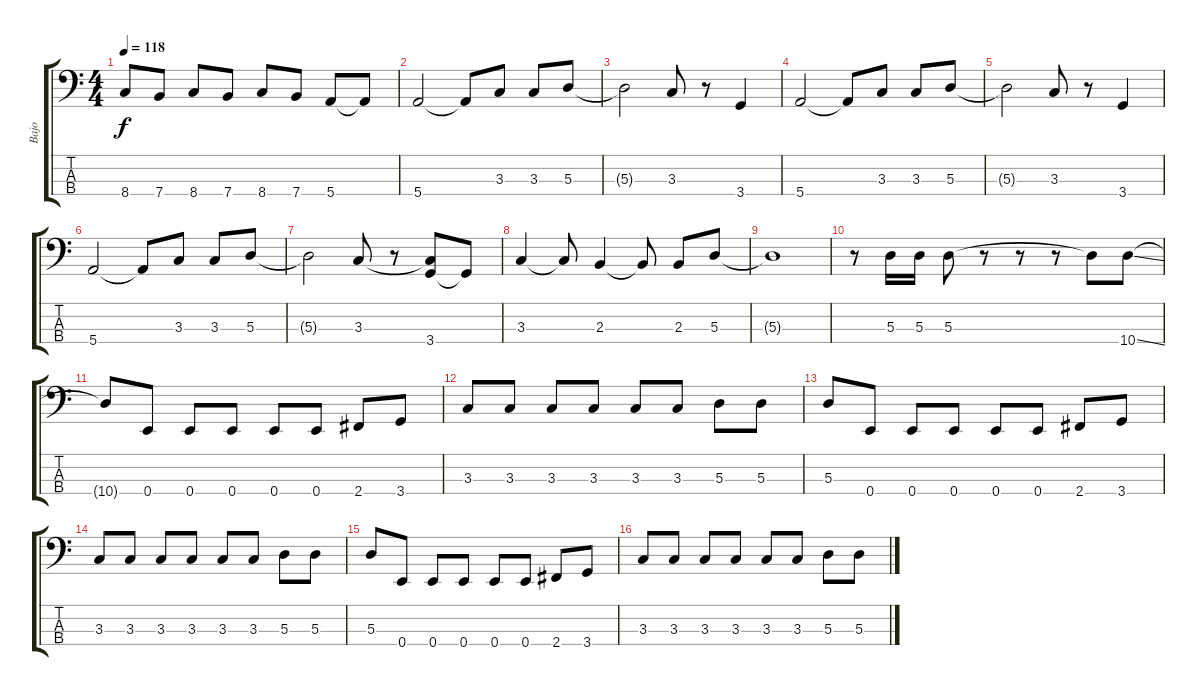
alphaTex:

\track ("Bajo" "Bajo") {instrument electricbasspick}
\staff {score tabs}
\tuning (G2 D2 A1 E1) {hide}
\ts (4 4)
\tempo 118
\clef f4
\ks c
8.4{t}.8{dy f} 7.4.8 8.4.8 7.4.8 8.4.8 7.4.8 5.4.8 5.4{t}.8 |
5.4.2 5.4{t}.8 3.3.8 3.3.8 5.3.8 |
5.3{t}.2 3.3.8 r.8 3.4.4 |
5.4.2 5.4{t}.8 3.3.8 3.3.8 5.3.8 |
5.3{t}.2 3.3.8 r.8 3.4.4 |
5.4.2 5.4{t}.8 3.3.8 3.3.8 5.3.8 |
5.3{t}.2 3.3.8 r.8 (3.3{t} 3.4).8 3.4{t}.8 |
3.3.4 3.3{t}.8 2.3.4 2.3{t}.8 2.3.8 5.3.8 |
5.3{t}.1 |
r.8 5.3.16 5.3.16 5.3.8 r.8 r.8 r.8 5.3{t}.8 10.4{ss}.8 |
10.4{t}.8 0.4.8 0.4.8 0.4.8 0.4.8 0.4.8 2.4.8 3.4.8 |
3.3.8 3.3.8 3.3.8 3.3.8 3.3.8 3.3.8 5.3.8 5.3.8 |
5.3.8 0.4.8 0.4.8 0.4.8 0.4.8 0.4.8 2.4.8 3.4.8 |
3.3.8 3.3.8 3.3.8 3.3.8 3.3.8 3.3.8 5.3.8 5.3.8 |
5.3.8 0.4.8 0.4.8 0.4.8 0.4.8 0.4.8 2.4.8 3.4.8 |
3.3.8 3.3.8 3.3.8 3.3.8 3.3.8 3.3.8 5.3.8 5.3.8
